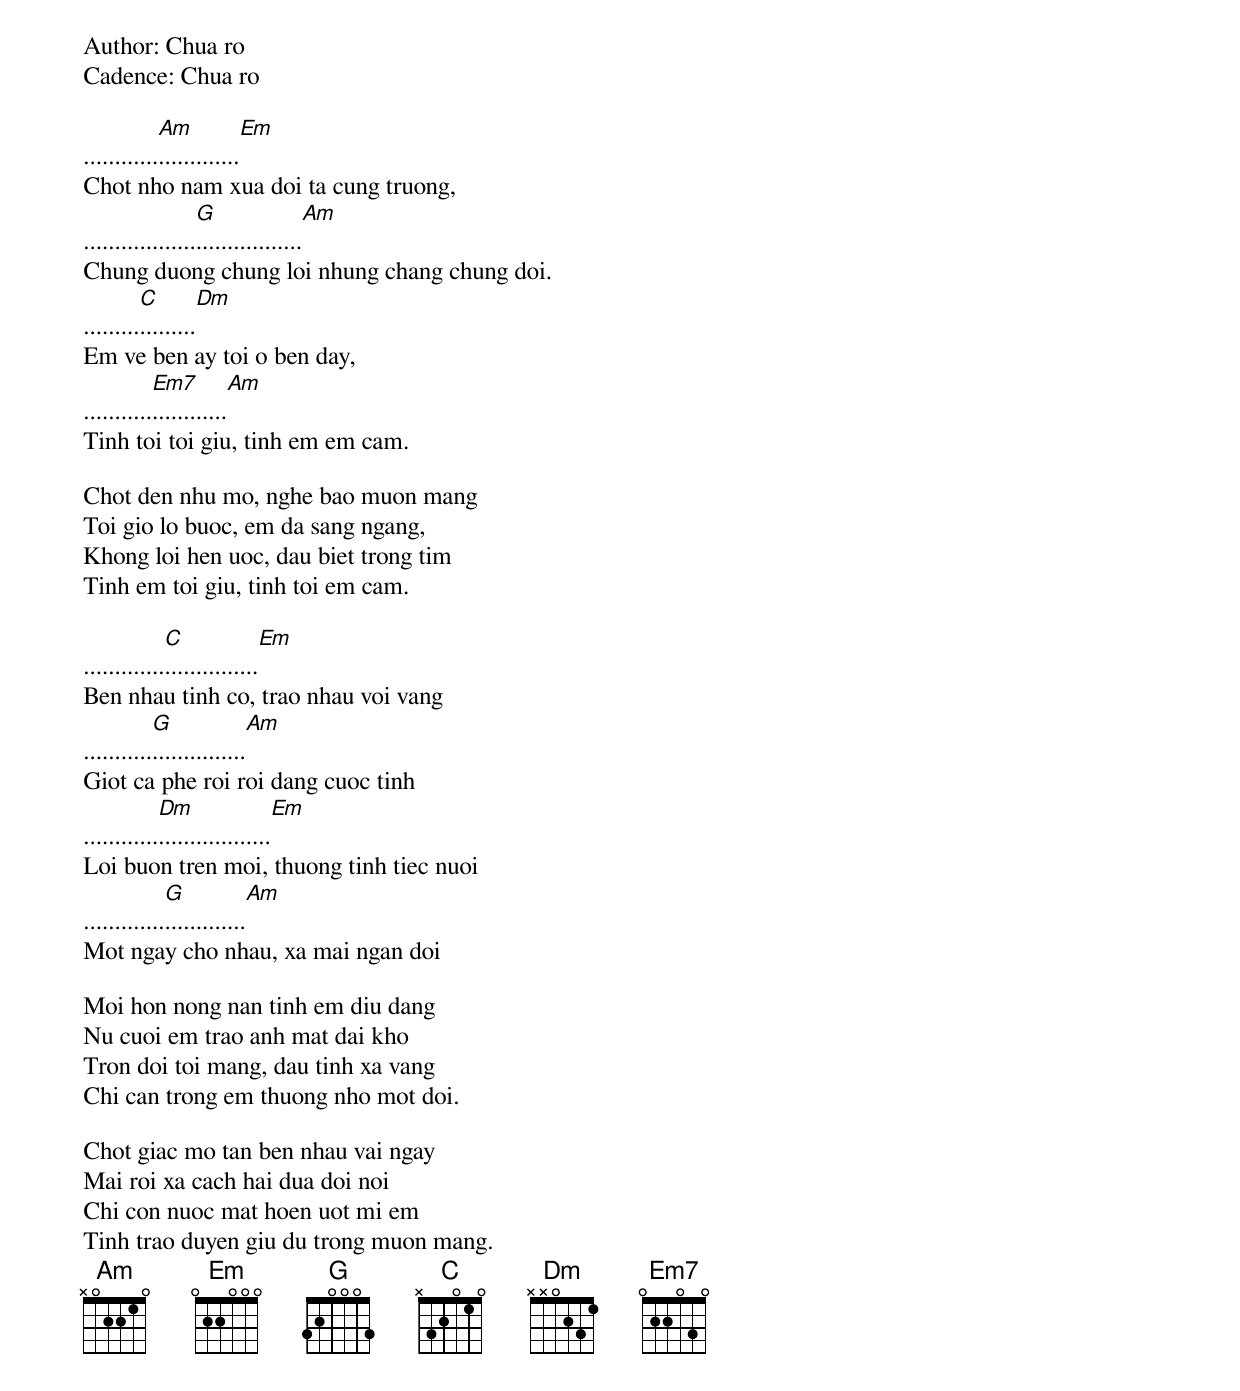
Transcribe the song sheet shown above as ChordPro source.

Author: Chua ro
Cadence: Chua ro

............[Am].............[Em]
Chot nho nam xua doi ta cung truong,
..................[G].................[Am]
Chung duong chung loi nhung chang chung doi.
.........[C].........[Dm]
Em ve ben ay toi o ben day,
...........[Em7]............[Am]
Tinh toi toi giu, tinh em em cam.

Chot den nhu mo, nghe bao muon mang
Toi gio lo buoc, em da sang ngang,
Khong loi hen uoc, dau biet trong tim
Tinh em toi giu, tinh toi em cam.

.............[C]...............[Em]
Ben nhau tinh co, trao nhau voi vang
...........[G]...............[Am]
Giot ca phe roi roi dang cuoc tinh
............[Dm]..................[Em]
Loi buon tren moi, thuong tinh tiec nuoi
.............[G].............[Am]
Mot ngay cho nhau, xa mai ngan doi

Moi hon nong nan tinh em diu dang
Nu cuoi em trao anh mat dai kho
Tron doi toi mang, dau tinh xa vang
Chi can trong em thuong nho mot doi.

Chot giac mo tan ben nhau vai ngay
Mai roi xa cach hai dua doi noi
Chi con nuoc mat hoen uot mi em
Tinh trao duyen giu du trong muon mang.
